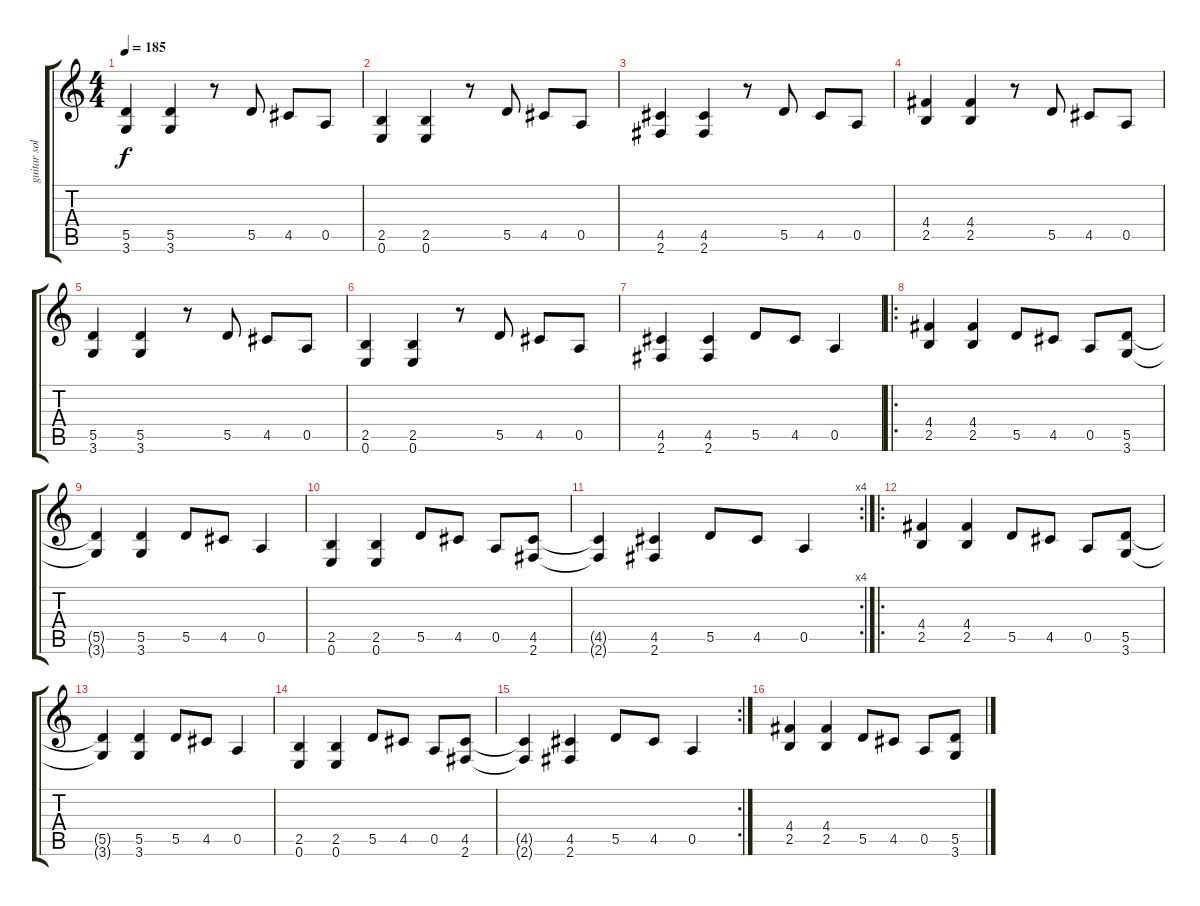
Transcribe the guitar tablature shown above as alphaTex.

\track ("guitar solo" "guitar sol") {instrument distortionguitar}
\staff {score tabs}
\tuning (E4 B3 G3 D3 A2 E2) {hide}
\ts (4 4)
\tempo 185
\clef g2
\ks c
(5.5 3.6).4{dy f} (5.5 3.6).4 r.8 5.5.8 4.5.8 0.5.8 |
(2.5 0.6).4 (2.5 0.6).4 r.8 5.5.8 4.5.8 0.5.8 |
(4.5 2.6).4 (4.5 2.6).4 r.8 5.5.8 4.5.8 0.5.8 |
(4.4 2.5).4 (4.4 2.5).4 r.8 5.5.8 4.5.8 0.5.8 |
(5.5 3.6).4 (5.5 3.6).4 r.8 5.5.8 4.5.8 0.5.8 |
(2.5 0.6).4 (2.5 0.6).4 r.8 5.5.8 4.5.8 0.5.8 |
(4.5 2.6).4 (4.5 2.6).4 5.5.8 4.5.8 0.5.4 |
\ro
(4.4 2.5).4 (4.4 2.5).4 5.5.8 4.5.8 0.5.8 (5.5 3.6).8 |
(5.5{t} 3.6{t}).4 (5.5 3.6).4 5.5.8 4.5.8 0.5.4 |
(2.5 0.6).4 (2.5 0.6).4 5.5.8 4.5.8 0.5.8 (4.5 2.6).8 |
\rc 4
(4.5{t} 2.6{t}).4 (4.5 2.6).4 5.5.8 4.5.8 0.5.4 |
\ro
(4.4 2.5).4 (4.4 2.5).4 5.5.8 4.5.8 0.5.8 (5.5 3.6).8 |
(5.5{t} 3.6{t}).4 (5.5 3.6).4 5.5.8 4.5.8 0.5.4 |
(2.5 0.6).4 (2.5 0.6).4 5.5.8 4.5.8 0.5.8 (4.5 2.6).8 |
\rc 2
(4.5{t} 2.6{t}).4 (4.5 2.6).4 5.5.8 4.5.8 0.5.4 |
(4.4 2.5).4 (4.4 2.5).4 5.5.8 4.5.8 0.5.8 (5.5 3.6).8
